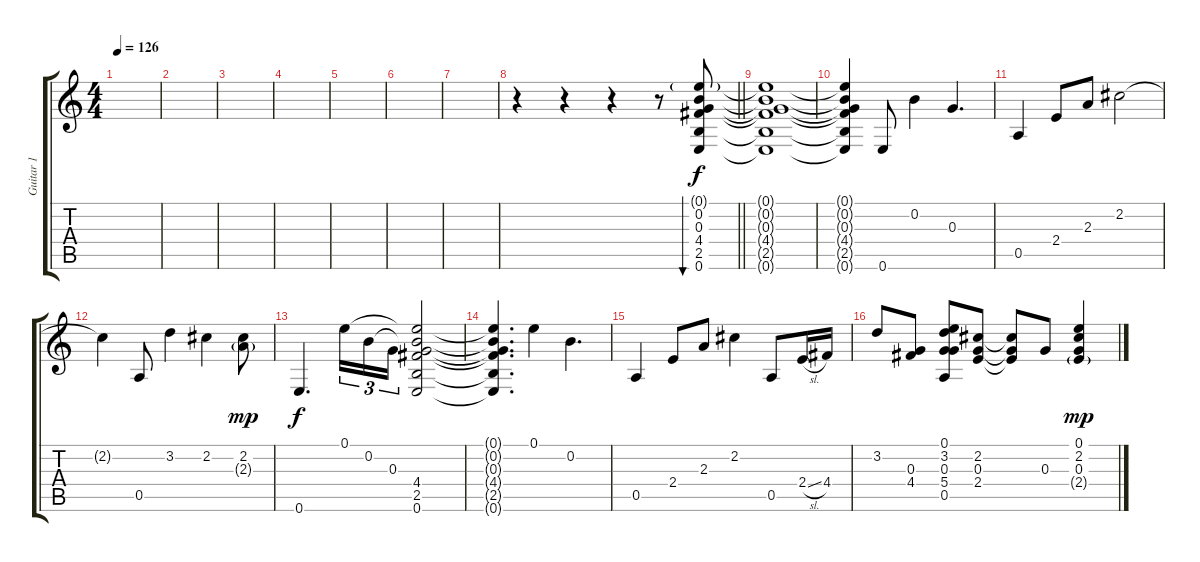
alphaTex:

\track ("Guitar 1" "Guitar 1") {instrument electricguitarclean}
\staff {score tabs}
\tuning (E4 B3 G3 D3 A2 E2) {hide}
\ts (4 4)
\tempo 126
\clef g2
\ks c
|
|
|
|
|
|
|
\barLineRight lightlight
r.4 r.4 r.4 r.8 (0.1{g} 0.2 0.3 4.4 2.5 0.6).8{bu 120} |
(0.1{t} 0.2{t} 0.3{t} 4.4{t} 2.5{t} 0.6{t}).1{dy f} |
(0.1{t} 0.2{t} 0.3{t} 4.4{t} 2.5{t} 0.6{t}).4 0.6.8 0.2.4 0.3.4{d} |
0.5.4 2.4.8 2.3.8 2.2.2 |
2.2{t}.4 0.5.8 3.2.4 2.2.4 (2.2 2.3{g}).8{dy mp} |
0.6.4{d dy f} 0.1.16{tu (3 2)} 0.2.16{tu (3 2)} 0.3.16{tu (3 2)} (0.1{t} 0.2{t} 0.3{t} 4.4 2.5 0.6).2 |
(0.1{t} 0.2{t} 0.3{t} 4.4{t} 2.5{t} 0.6{t}).4{d} 0.1.4 0.2.4{d} |
0.5.4 2.4.8 2.3.8 2.2.4 0.5.8 2.4{sl}.16 4.4.16 |
3.2.8 (0.3 4.4).8 (0.1 3.2 0.3 5.4 0.5).8 (2.2 0.3 2.4).8 (2.2{t} 0.3{t} 2.4{t}).8 0.3.8 (0.1 2.2 0.3 2.4{g}).4{dy mp}
